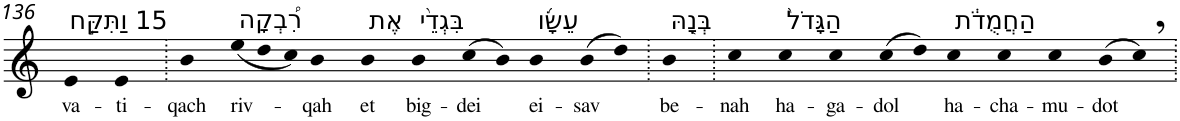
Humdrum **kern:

**kern	**text
*part1	*part1
*staff1	*staff1
*I"Piano	*
*I'Pno	*
!!LO:PB:g=z
*clefG2	*
*k[]	*
=136	=136
!LO:TX:a:t=15 וַתִּקַּ֣ח	!
!	!LO:LY:b
4e	va-
!	!LO:LY:b
4e	-ti-
=137.	=137.
!	!LO:LY:b
4b	-qach
*Xtuplet	*
!LO:TX:a:t=רִ֠בְקָה	!
!	!LO:LY:b
(<12ee	riv-
12dd	.
12cc)	.
!	!LO:LY:b
4b	-qah
!LO:TX:a:t=אֶת	!
!	!LO:LY:b
4b	et
!LO:TX:a:t=בִּגְדֵ֨י	!
!	!LO:LY:b
4b	big-
!	!LO:LY:b
(>8cc	-dei
8b)	.
!LO:TX:a:t=עֵשָׂ֜ו	!
!	!LO:LY:b
4b	ei-
!	!LO:LY:b
(>8b	-sav
8dd)	.
=138.	=138.
!LO:TX:a:t=בְּנָ֤הּ	!
!	!LO:LY:b
4b	be-
=139.	=139.
!	!LO:LY:b
4cc	-nah
!LO:TX:a:t=הַגָּדֹל֙	!
!	!LO:LY:b
4cc	ha-
!	!LO:LY:b
4cc	-ga-
!	!LO:LY:b
(>8cc	-dol
8dd)	.
!LO:TX:a:t=הַחֲמֻדֹ֔ת	!
!	!LO:LY:b
4cc	ha-
!	!LO:LY:b
4cc	-cha-
!	!LO:LY:b
4cc	-mu-
!	!LO:LY:b
(>8b	-dot
8cc,)	.
=.	=.
*-	*-
